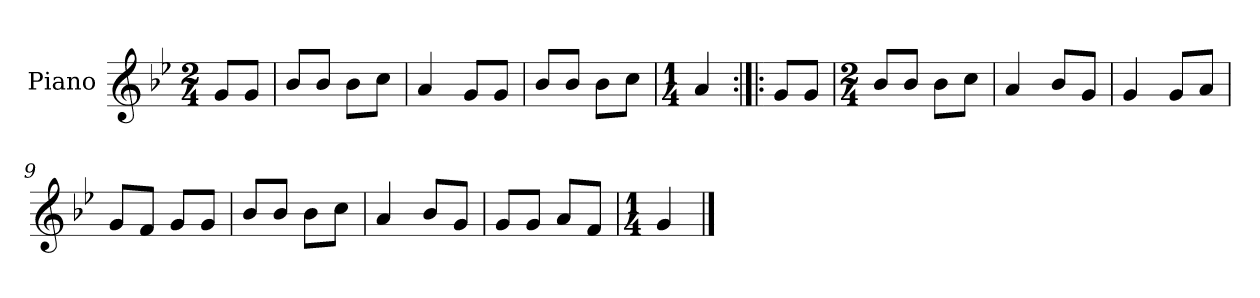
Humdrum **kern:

**kern
*part1
*staff1
*I"Piano
*I'Pno.
*clefG2
*k[b-e-]
*M2/4
=
8g/L
8g/J
=1
8b-/L
8b-/J
8b-\L
8cc\J
=2
4a/
8g/L
8g/J
=3
8b-/L
8b-/J
8b-\L
8cc\J
=4
*M1/4
4a/
=5:|!|:
8g/L
8g/J
=6
*M2/4
8b-/L
8b-/J
8b-\L
8cc\J
=7
4a/
8b-/L
8g/J
=8
4g/
8g/L
8a/J
=9
8g/L
8f/J
8g/L
8g/J
!!LO:LB:g=z
=10
8b-/L
8b-/J
8b-\L
8cc\J
=11
4a/
8b-/L
8g/J
=12
8g/L
8g/J
8a/L
8f/J
=13
*M1/4
4g/
==
*-
